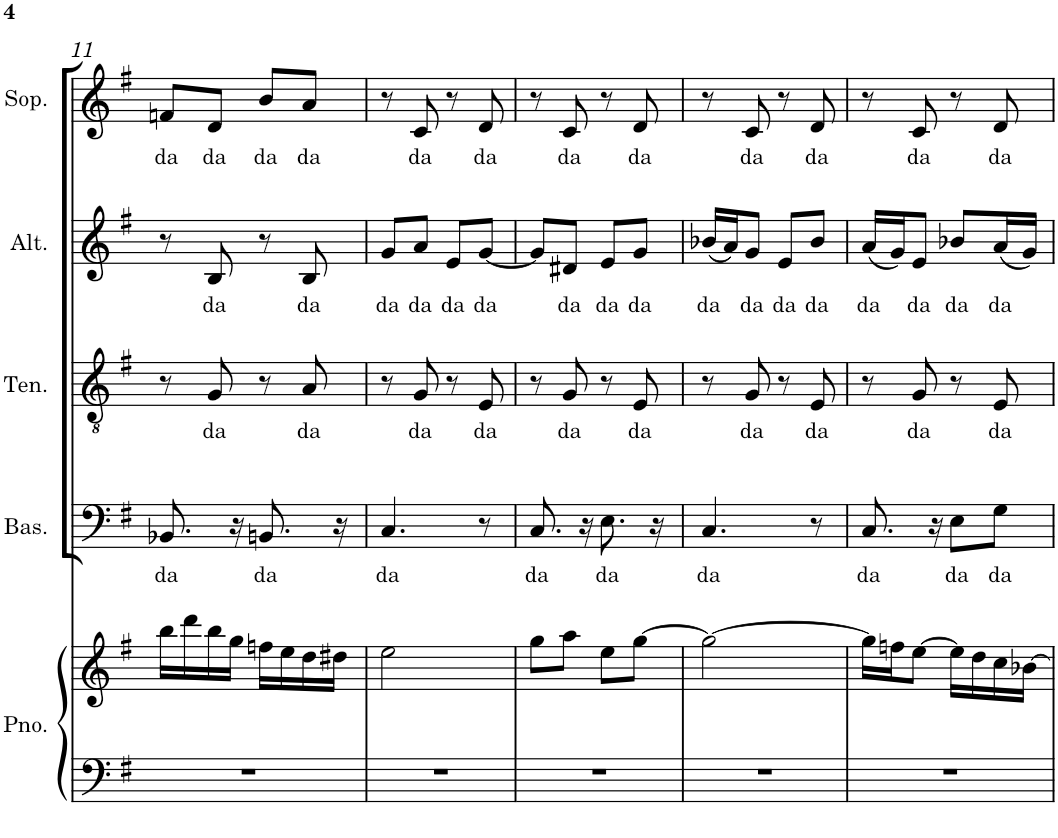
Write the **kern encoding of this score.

**kern	**kern	**kern	**text	**kern	**text	**kern	**text	**kern	**text
*part5	*part5	*part4	*part4	*part3	*part3	*part2	*part2	*part1	*part1
*staff6	*staff5	*staff4	*staff4	*staff3	*staff3	*staff2	*staff2	*staff1	*staff1
*I"Piano	*	*I"Bass	*	*I"Tenor	*	*I"Alto	*	*I"Soprano	*
*I'Pno.	*	*I'Bas.	*	*I'Ten.	*	*I'Alt.	*	*I'Sop.	*
!!LO:PB:g=z
*clefF4	*clefG2	*clefF4	*	*clefGv2	*	*clefG2	*	*clefG2	*
*k[f#]	*k[f#]	*k[f#]	*	*k[f#]	*	*k[f#]	*	*k[f#]	*
*G:	*G:	*G:	*	*G:	*	*G:	*	*G:	*
*M2/4	*M2/4	*M2/4	*	*M2/4	*	*M2/4	*	*M2/4	*
=11	=11	=11	=11	=11	=11	=11	=11	=11	=11
!	!	!	!LO:LY:b	!	!	!	!	!	!LO:LY:b
2r	16bb\LL	8.BB-X/	da	8r	.	8r	.	8fn/L	da
.	16ddd\	.	.	.	.	.	.	.	.
!	!	!	!	!	!LO:LY:b	!	!LO:LY:b	!	!LO:LY:b
.	16bb\	.	.	8G/	da	8B/	da	8d/J	da
.	16gg\JJ	16r	.	.	.	.	.	.	.
!	!	!	!LO:LY:b	!	!	!	!	!	!LO:LY:b
.	16ffn\LL	8.BBn/	da	8r	.	8r	.	8b/L	da
.	16ee\	.	.	.	.	.	.	.	.
!	!	!	!	!	!LO:LY:b	!	!LO:LY:b	!	!LO:LY:b
.	16dd\	.	.	8A/	da	8B/	da	8a/J	da
.	16dd#X\JJ	16r	.	.	.	.	.	.	.
=12	=12	=12	=12	=12	=12	=12	=12	=12	=12
!	!	!	!LO:LY:b	!	!	!	!LO:LY:b	!	!
2r	2ee\	4.C/	da	8r	.	8g/L	da	8r	.
!	!	!	!	!	!LO:LY:b	!	!LO:LY:b	!	!LO:LY:b
.	.	.	.	8G/	da	8a/J	da	8c/	da
!	!	!	!	!	!	!	!LO:LY:b	!	!
.	.	.	.	8r	.	8e/L	da	8r	.
!	!	!	!	!	!LO:LY:b	!	!LO:LY:b	!	!LO:LY:b
.	.	8r	.	8E/	da	[8g/J	da	8d/	da
=13	=13	=13	=13	=13	=13	=13	=13	=13	=13
!	!	!	!LO:LY:b	!	!	!	!	!	!
2r	8gg\L	8.C/	da	8r	.	8g/L]	.	8r	.
!	!	!	!	!	!LO:LY:b	!	!LO:LY:b	!	!LO:LY:b
.	8aa\J	.	.	8G/	da	8d#X/J	da	8c/	da
.	.	16r	.	.	.	.	.	.	.
!	!	!	!LO:LY:b	!	!	!	!LO:LY:b	!	!
.	8ee\L	8.E\	da	8r	.	8e/L	da	8r	.
!	!	!	!	!	!LO:LY:b	!	!LO:LY:b	!	!LO:LY:b
.	[8gg\J	.	.	8E/	da	8g/J	da	8d/	da
.	.	16r	.	.	.	.	.	.	.
=14	=14	=14	=14	=14	=14	=14	=14	=14	=14
!	!	!	!LO:LY:b	!	!	!	!LO:LY:b	!	!
2r	2gg\_	4.C/	da	8r	.	(16b-X/LL	da	8r	.
.	.	.	.	.	.	16a/J)	.	.	.
!	!	!	!	!	!LO:LY:b	!	!LO:LY:b	!	!LO:LY:b
.	.	.	.	8G/	da	8g/J	da	8c/	da
!	!	!	!	!	!	!	!LO:LY:b	!	!
.	.	.	.	8r	.	8e/L	da	8r	.
!	!	!	!	!	!LO:LY:b	!	!LO:LY:b	!	!LO:LY:b
.	.	8r	.	8E/	da	8b-/J	da	8d/	da
=15	=15	=15	=15	=15	=15	=15	=15	=15	=15
!	!	!	!LO:LY:b	!	!	!	!LO:LY:b	!	!
2r	16gg\LL]	8.C/	da	8r	.	(16a/LL	da	8r	.
.	16ffn\J	.	.	.	.	16g/J)	.	.	.
!	!	!	!	!	!LO:LY:b	!	!LO:LY:b	!	!LO:LY:b
.	[8ee\J	.	.	8G/	da	8e/J	da	8c/	da
.	.	16r	.	.	.	.	.	.	.
!	!	!	!LO:LY:b	!	!	!	!LO:LY:b	!	!
.	16ee\LL]	8E\L	da	8r	.	8b-X/L	da	8r	.
.	16dd\	.	.	.	.	.	.	.	.
!	!	!	!LO:LY:b	!	!LO:LY:b	!	!LO:LY:b	!	!LO:LY:b
.	16cc\	8G\J	da	8E/	da	(16a/L	da	8d/	da
.	[16b-X\JJ	.	.	.	.	16g/JJ)	.	.	.
=	=	=	=	=	=	=	=	=	=
*-	*-	*-	*-	*-	*-	*-	*-	*-	*-
